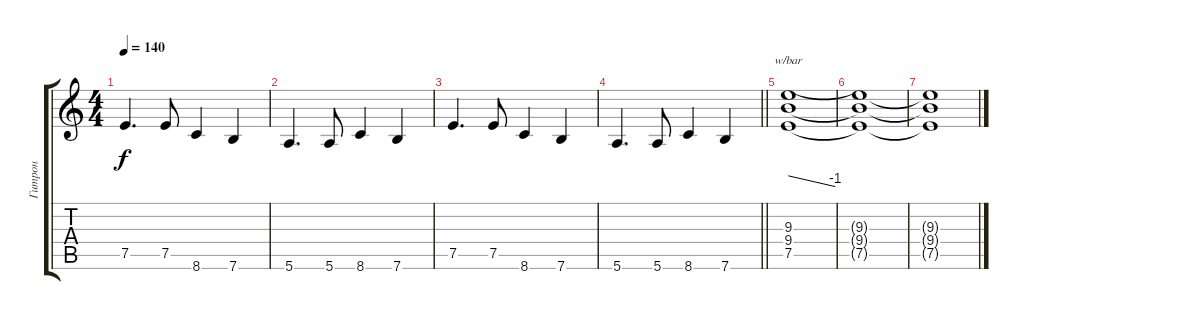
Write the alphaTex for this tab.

\track ("Гитрон" "Гитрон") {instrument overdrivenguitar}
\staff {score tabs}
\tuning (E4 B3 G3 D3 A2 E2) {hide}
\ts (4 4)
\tempo 140
\clef g2
\ks c
7.5.4{d dy f} 7.5.8 8.6.4 7.6.4 |
5.6.4{d} 5.6.8 8.6.4 7.6.4 |
7.5.4{d} 7.5.8 8.6.4 7.6.4 |
\barLineRight lightlight
5.6.4{d} 5.6.8 8.6.4 7.6.4 |
(9.3 9.4 7.5).1{tbe (dive default 0 0 60 -4)} |
(9.3{t} 9.4{t} 7.5{t}).1 |
(9.3{t} 9.4{t} 7.5{t}).1
